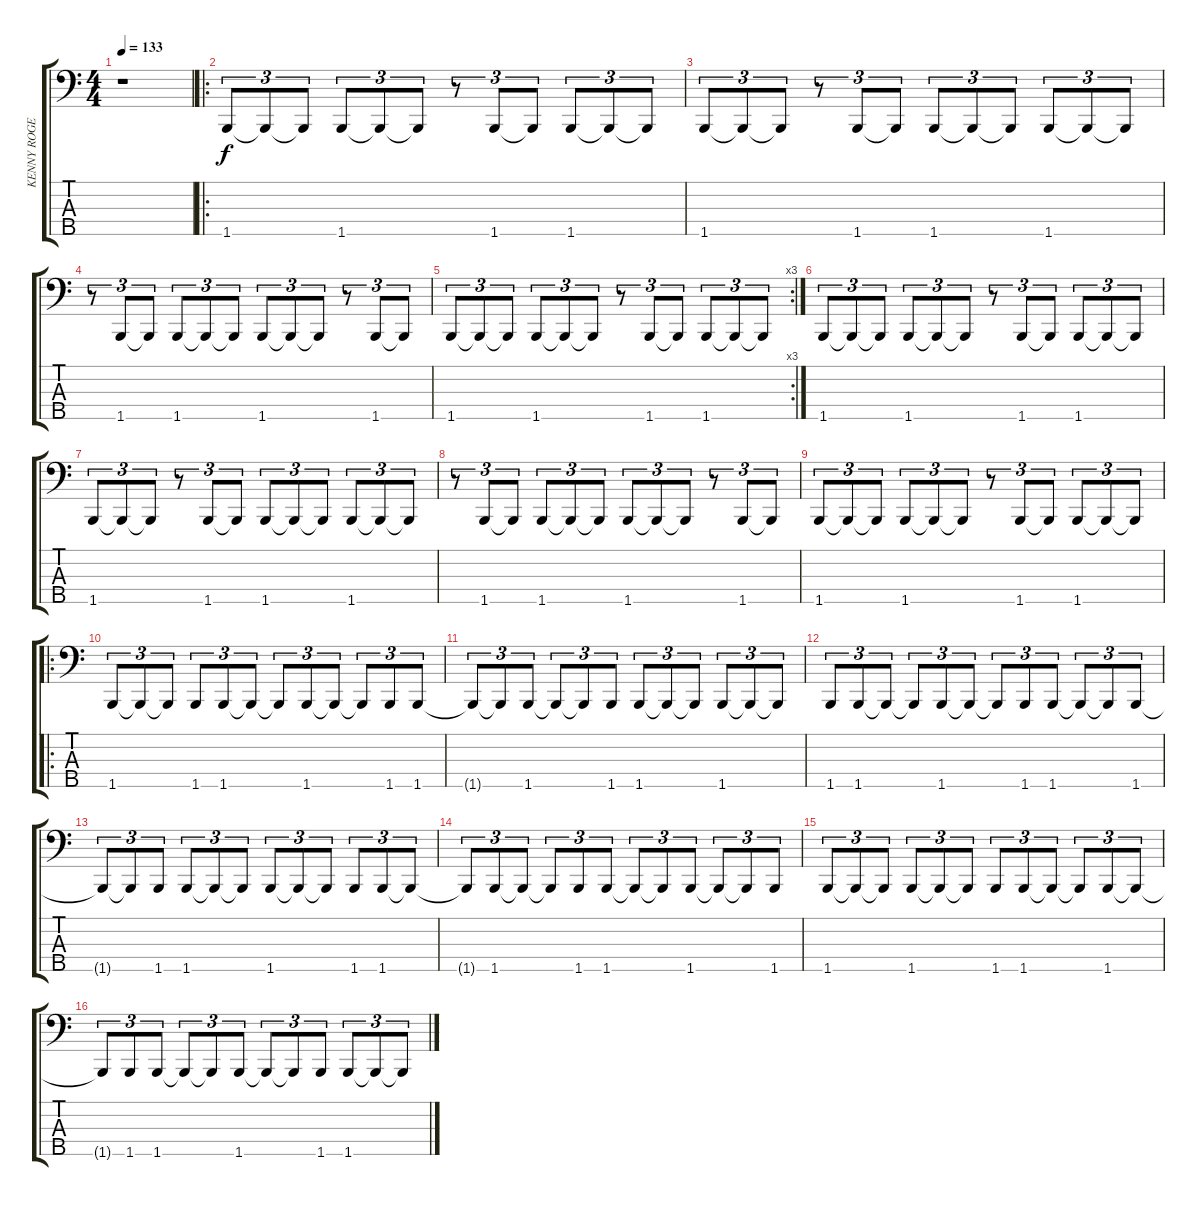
\track ("KENNY ROGERS " "KENNY ROGE") {instrument slapbass2}
\staff {score tabs}
\tuning (Gb2 Db2 Ab1 Eb1 Bb0) {hide}
\ts (4 4)
\tempo 133
\clef f4
\ks c
r.1{dy f instrument slapbass2} |
\ro
1.5.8{tu (3 2)} 1.5{t}.8{tu (3 2)} 1.5{t}.8{tu (3 2)} 1.5.8{tu (3 2)} 1.5{t}.8{tu (3 2)} 1.5{t}.8{tu (3 2)} r.8{tu (3 2)} 1.5.8{tu (3 2)} 1.5{t}.8{tu (3 2)} 1.5.8{tu (3 2)} 1.5{t}.8{tu (3 2)} 1.5{t}.8{tu (3 2)} |
1.5.8{tu (3 2)} 1.5{t}.8{tu (3 2)} 1.5{t}.8{tu (3 2)} r.8{tu (3 2)} 1.5.8{tu (3 2)} 1.5{t}.8{tu (3 2)} 1.5.8{tu (3 2)} 1.5{t}.8{tu (3 2)} 1.5{t}.8{tu (3 2)} 1.5.8{tu (3 2)} 1.5{t}.8{tu (3 2)} 1.5{t}.8{tu (3 2)} |
r.8{tu (3 2)} 1.5.8{tu (3 2)} 1.5{t}.8{tu (3 2)} 1.5.8{tu (3 2)} 1.5{t}.8{tu (3 2)} 1.5{t}.8{tu (3 2)} 1.5.8{tu (3 2)} 1.5{t}.8{tu (3 2)} 1.5{t}.8{tu (3 2)} r.8{tu (3 2)} 1.5.8{tu (3 2)} 1.5{t}.8{tu (3 2)} |
\rc 3
1.5.8{tu (3 2)} 1.5{t}.8{tu (3 2)} 1.5{t}.8{tu (3 2)} 1.5.8{tu (3 2)} 1.5{t}.8{tu (3 2)} 1.5{t}.8{tu (3 2)} r.8{tu (3 2)} 1.5.8{tu (3 2)} 1.5{t}.8{tu (3 2)} 1.5.8{tu (3 2)} 1.5{t}.8{tu (3 2)} 1.5{t}.8{tu (3 2)} |
1.5.8{tu (3 2)} 1.5{t}.8{tu (3 2)} 1.5{t}.8{tu (3 2)} 1.5.8{tu (3 2)} 1.5{t}.8{tu (3 2)} 1.5{t}.8{tu (3 2)} r.8{tu (3 2)} 1.5.8{tu (3 2)} 1.5{t}.8{tu (3 2)} 1.5.8{tu (3 2)} 1.5{t}.8{tu (3 2)} 1.5{t}.8{tu (3 2)} |
1.5.8{tu (3 2)} 1.5{t}.8{tu (3 2)} 1.5{t}.8{tu (3 2)} r.8{tu (3 2)} 1.5.8{tu (3 2)} 1.5{t}.8{tu (3 2)} 1.5.8{tu (3 2)} 1.5{t}.8{tu (3 2)} 1.5{t}.8{tu (3 2)} 1.5.8{tu (3 2)} 1.5{t}.8{tu (3 2)} 1.5{t}.8{tu (3 2)} |
r.8{tu (3 2)} 1.5.8{tu (3 2)} 1.5{t}.8{tu (3 2)} 1.5.8{tu (3 2)} 1.5{t}.8{tu (3 2)} 1.5{t}.8{tu (3 2)} 1.5.8{tu (3 2)} 1.5{t}.8{tu (3 2)} 1.5{t}.8{tu (3 2)} r.8{tu (3 2)} 1.5.8{tu (3 2)} 1.5{t}.8{tu (3 2)} |
1.5.8{tu (3 2)} 1.5{t}.8{tu (3 2)} 1.5{t}.8{tu (3 2)} 1.5.8{tu (3 2)} 1.5{t}.8{tu (3 2)} 1.5{t}.8{tu (3 2)} r.8{tu (3 2)} 1.5.8{tu (3 2)} 1.5{t}.8{tu (3 2)} 1.5.8{tu (3 2)} 1.5{t}.8{tu (3 2)} 1.5{t}.8{tu (3 2)} |
\ro
1.5.8{tu (3 2)} 1.5{t}.8{tu (3 2)} 1.5{t}.8{tu (3 2)} 1.5.8{tu (3 2)} 1.5.8{tu (3 2)} 1.5{t}.8{tu (3 2)} 1.5{t}.8{tu (3 2)} 1.5.8{tu (3 2)} 1.5{t}.8{tu (3 2)} 1.5{t}.8{tu (3 2)} 1.5.8{tu (3 2)} 1.5.8{tu (3 2)} |
1.5{t}.8{tu (3 2)} 1.5{t}.8{tu (3 2)} 1.5.8{tu (3 2)} 1.5{t}.8{tu (3 2)} 1.5{t}.8{tu (3 2)} 1.5.8{tu (3 2)} 1.5.8{tu (3 2)} 1.5{t}.8{tu (3 2)} 1.5{t}.8{tu (3 2)} 1.5.8{tu (3 2)} 1.5{t}.8{tu (3 2)} 1.5{t}.8{tu (3 2)} |
1.5.8{tu (3 2)} 1.5.8{tu (3 2)} 1.5{t}.8{tu (3 2)} 1.5{t}.8{tu (3 2)} 1.5.8{tu (3 2)} 1.5{t}.8{tu (3 2)} 1.5{t}.8{tu (3 2)} 1.5.8{tu (3 2)} 1.5.8{tu (3 2)} 1.5{t}.8{tu (3 2)} 1.5{t}.8{tu (3 2)} 1.5.8{tu (3 2)} |
1.5{t}.8{tu (3 2)} 1.5{t}.8{tu (3 2)} 1.5.8{tu (3 2)} 1.5.8{tu (3 2)} 1.5{t}.8{tu (3 2)} 1.5{t}.8{tu (3 2)} 1.5.8{tu (3 2)} 1.5{t}.8{tu (3 2)} 1.5{t}.8{tu (3 2)} 1.5.8{tu (3 2)} 1.5.8{tu (3 2)} 1.5{t}.8{tu (3 2)} |
1.5{t}.8{tu (3 2)} 1.5.8{tu (3 2)} 1.5{t}.8{tu (3 2)} 1.5{t}.8{tu (3 2)} 1.5.8{tu (3 2)} 1.5.8{tu (3 2)} 1.5{t}.8{tu (3 2)} 1.5{t}.8{tu (3 2)} 1.5.8{tu (3 2)} 1.5{t}.8{tu (3 2)} 1.5{t}.8{tu (3 2)} 1.5.8{tu (3 2)} |
1.5.8{tu (3 2)} 1.5{t}.8{tu (3 2)} 1.5{t}.8{tu (3 2)} 1.5.8{tu (3 2)} 1.5{t}.8{tu (3 2)} 1.5{t}.8{tu (3 2)} 1.5.8{tu (3 2)} 1.5.8{tu (3 2)} 1.5{t}.8{tu (3 2)} 1.5{t}.8{tu (3 2)} 1.5.8{tu (3 2)} 1.5{t}.8{tu (3 2)} |
1.5{t}.8{tu (3 2)} 1.5.8{tu (3 2)} 1.5.8{tu (3 2)} 1.5{t}.8{tu (3 2)} 1.5{t}.8{tu (3 2)} 1.5.8{tu (3 2)} 1.5{t}.8{tu (3 2)} 1.5{t}.8{tu (3 2)} 1.5.8{tu (3 2)} 1.5.8{tu (3 2)} 1.5{t}.8{tu (3 2)} 1.5{t}.8{tu (3 2)}
